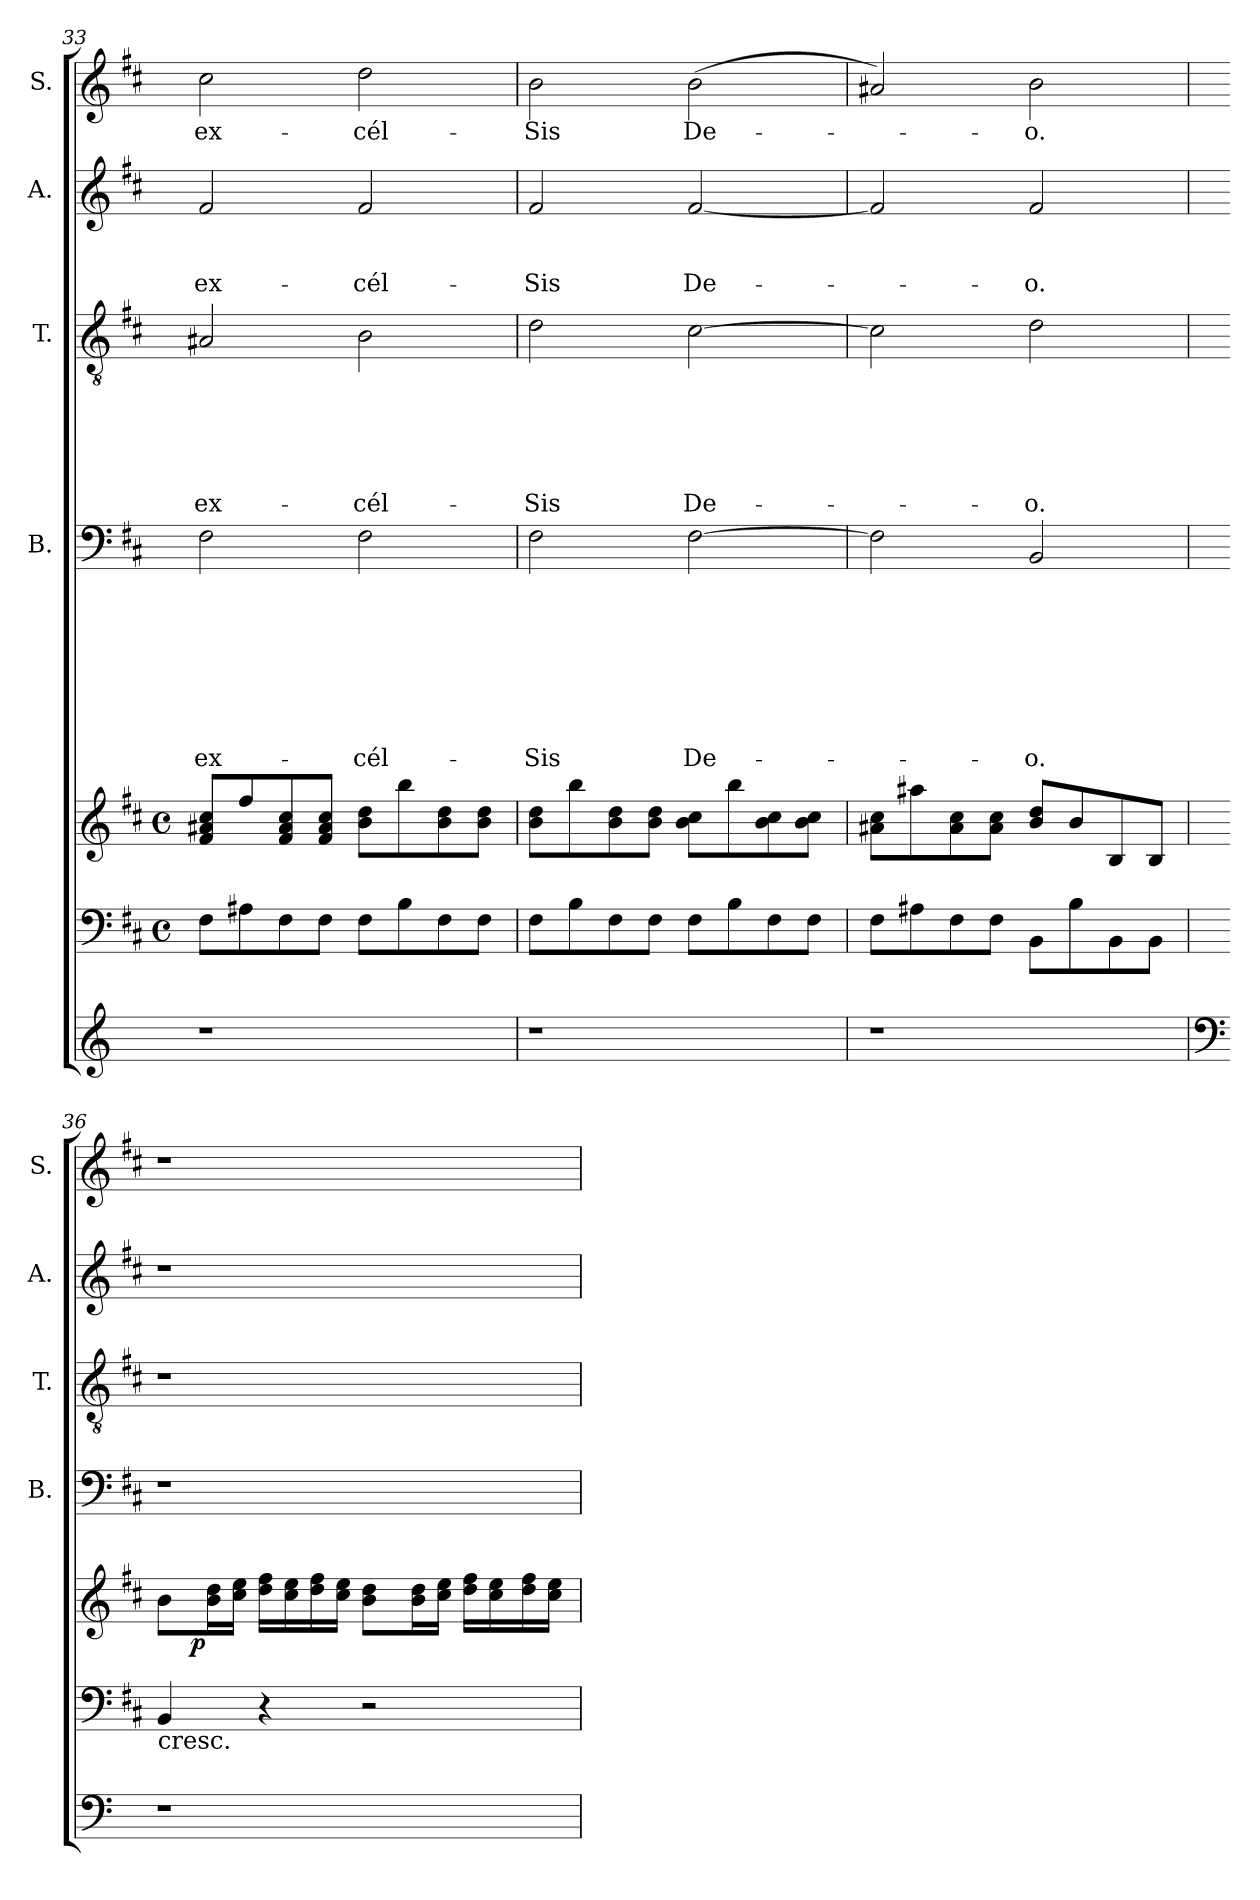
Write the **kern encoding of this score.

**kern	**kern	**kern	**dynam	**kern	**text	**text	**text	**text	**text	**text	**text	**text	**kern	**text	**text	**text	**text	**text	**text	**kern	**text	**text	**text	**kern	**text
*part7	*part6	*part5	*part5	*part4	*part4	*part4	*part4	*part4	*part4	*part4	*part4	*part4	*part3	*part3	*part3	*part3	*part3	*part3	*part3	*part2	*part2	*part2	*part2	*part1	*part1
*staff7	*staff6	*staff5	*staff5	*staff4	*staff4	*staff4	*staff4	*staff4	*staff4	*staff4	*staff4	*staff4	*staff3	*staff3	*staff3	*staff3	*staff3	*staff3	*staff3	*staff2	*staff2	*staff2	*staff2	*staff1	*staff1
*	*	*	*	*I"B.	*	*	*	*	*	*	*	*	*I"T.	*	*	*	*	*	*	*I"A.	*	*	*	*I"S.	*
*	*	*	*	*I'B.	*	*	*	*	*	*	*	*	*I'T.	*	*	*	*	*	*	*I'A.	*	*	*	*I'S.	*
*clefG2	*clefF4	*clefG2	*	*clefF4	*	*	*	*	*	*	*	*	*clefGv2	*	*	*	*	*	*	*clefG2	*	*	*	*clefG2	*
*	*ITrd1c2	*ITrd1c2	*	*ITrd1c2	*	*	*	*	*	*	*	*	*ITrd1c2	*	*	*	*	*	*	*ITrd1c2	*	*	*	*ITrd1c2	*
*k[]	*k[]	*k[]	*	*k[]	*	*	*	*	*	*	*	*	*k[]	*	*	*	*	*	*	*k[]	*	*	*	*k[]	*
*C:	*C:	*C:	*	*C:	*	*	*	*	*	*	*	*	*C:	*	*	*	*	*	*	*C:	*	*	*	*C:	*
*	*M4/4	*M4/4	*	*	*	*	*	*	*	*	*	*	*	*	*	*	*	*	*	*	*	*	*	*	*
*	*met(c)	*met(c)	*	*	*	*	*	*	*	*	*	*	*	*	*	*	*	*	*	*	*	*	*	*	*
=33	=33	=33	=33	=33	=33	=33	=33	=33	=33	=33	=33	=33	=33	=33	=33	=33	=33	=33	=33	=33	=33	=33	=33	=33	=33
!	!	!	!	!	!	!	!	!	!	!	!	!LO:LY:b	!	!	!	!	!	!	!LO:LY:b	!	!	!	!LO:LY:b	!	!LO:LY:b
1r	8E\L	8e/ 8g#X/ 8b/L	.	2E\	.	.	.	.	.	.	.	ex-	2G#X/	.	.	.	.	.	ex-	2e/	.	.	ex-	2b\	ex-
.	8G#X\	8ee/	.	.	.	.	.	.	.	.	.	.	.	.	.	.	.	.	.	.	.	.	.	.	.
.	8E\	8e/ 8g#/ 8b/	.	.	.	.	.	.	.	.	.	.	.	.	.	.	.	.	.	.	.	.	.	.	.
.	8E\J	8e/ 8g#/ 8b/J	.	.	.	.	.	.	.	.	.	.	.	.	.	.	.	.	.	.	.	.	.	.	.
!	!	!	!	!	!	!	!	!	!	!	!	!LO:LY:b	!	!	!	!	!	!	!LO:LY:b	!	!	!	!LO:LY:b	!	!LO:LY:b
.	8E\L	8a\ 8cc\L	.	2E\	.	.	.	.	.	.	.	-cél-	2A\	.	.	.	.	.	-cél-	2e/	.	.	-cél-	2cc\	-cél-
.	8A\	8aa\	.	.	.	.	.	.	.	.	.	.	.	.	.	.	.	.	.	.	.	.	.	.	.
.	8E\	8a\ 8cc\	.	.	.	.	.	.	.	.	.	.	.	.	.	.	.	.	.	.	.	.	.	.	.
.	8E\J	8a\ 8cc\J	.	.	.	.	.	.	.	.	.	.	.	.	.	.	.	.	.	.	.	.	.	.	.
=34	=34	=34	=34	=34	=34	=34	=34	=34	=34	=34	=34	=34	=34	=34	=34	=34	=34	=34	=34	=34	=34	=34	=34	=34	=34
!	!	!	!	!	!	!	!	!	!	!	!	!LO:LY:b	!	!	!	!	!	!	!LO:LY:b	!	!	!	!LO:LY:b	!	!LO:LY:b
1r	8E\L	8a\ 8cc\L	.	2E\	.	.	.	.	.	.	.	-Sis	2c\	.	.	.	.	.	-Sis	2e/	.	.	-Sis	2a\	-Sis
.	8A\	8aa\	.	.	.	.	.	.	.	.	.	.	.	.	.	.	.	.	.	.	.	.	.	.	.
.	8E\	8a\ 8cc\	.	.	.	.	.	.	.	.	.	.	.	.	.	.	.	.	.	.	.	.	.	.	.
.	8E\J	8a\ 8cc\J	.	.	.	.	.	.	.	.	.	.	.	.	.	.	.	.	.	.	.	.	.	.	.
!	!	!	!	!	!	!	!	!	!	!	!	!LO:LY:b	!	!	!	!	!	!	!LO:LY:b	!	!	!	!LO:LY:b	!	!LO:LY:b
.	8E\L	8a\ 8b\L	.	[>2E\	.	.	.	.	.	.	.	De-	[>2B\	.	.	.	.	.	De-	[<2e/	.	.	De-	(>2a\	De-
.	8A\	8aa\	.	.	.	.	.	.	.	.	.	.	.	.	.	.	.	.	.	.	.	.	.	.	.
.	8E\	8a\ 8b\	.	.	.	.	.	.	.	.	.	.	.	.	.	.	.	.	.	.	.	.	.	.	.
.	8E\J	8a\ 8b\J	.	.	.	.	.	.	.	.	.	.	.	.	.	.	.	.	.	.	.	.	.	.	.
=35	=35	=35	=35	=35	=35	=35	=35	=35	=35	=35	=35	=35	=35	=35	=35	=35	=35	=35	=35	=35	=35	=35	=35	=35	=35
1r	8E\L	8g#X\ 8b\L	.	2E\]	.	.	.	.	.	.	.	.	2B\]	.	.	.	.	.	.	2e/]	.	.	.	2g#X/)	.
.	8G#X\	8gg#X\	.	.	.	.	.	.	.	.	.	.	.	.	.	.	.	.	.	.	.	.	.	.	.
.	8E\	8g#\ 8b\	.	.	.	.	.	.	.	.	.	.	.	.	.	.	.	.	.	.	.	.	.	.	.
.	8E\J	8g#\ 8b\J	.	.	.	.	.	.	.	.	.	.	.	.	.	.	.	.	.	.	.	.	.	.	.
!	!	!	!	!	!	!	!	!	!	!	!	!LO:LY:b	!	!	!	!	!	!	!LO:LY:b	!	!	!	!LO:LY:b	!	!LO:LY:b
.	8AA\L	8a/ 8cc/L	.	2AA/	.	.	.	.	.	.	.	-o.	2c\	.	.	.	.	.	-o.	2e/	.	.	-o.	2a\	-o.
.	8A\	8a/	.	.	.	.	.	.	.	.	.	.	.	.	.	.	.	.	.	.	.	.	.	.	.
.	8AA\	8A/	.	.	.	.	.	.	.	.	.	.	.	.	.	.	.	.	.	.	.	.	.	.	.
.	8AA\J	8A/J	.	.	.	.	.	.	.	.	.	.	.	.	.	.	.	.	.	.	.	.	.	.	.
!!LO:PB:g=z
=36	=36	=36	=36	=36	=36	=36	=36	=36	=36	=36	=36	=36	=36	=36	=36	=36	=36	=36	=36	=36	=36	=36	=36	=36	=36
*clefF4	*	*	*	*	*	*	*	*	*	*	*	*	*	*	*	*	*	*	*	*	*	*	*	*	*
*	*	*^	*	*	*	*	*	*	*	*	*	*	*	*	*	*	*	*	*	*	*	*	*	*	*
!	!LO:TX:b:t=cresc.	!	!	!	!	!	!	!	!	!	!	!	!	!	!	!	!	!	!	!	!	!	!	!	!	!
1r	4AA/	8a\L	16.ryy	.	1r	.	.	.	.	.	.	.	.	1r	.	.	.	.	.	.	1r	.	.	.	1r	.
!	!	!	!	!LO:DY:b	!	!	!	!	!	!	!	!	!	!	!	!	!	!	!	!	!	!	!	!	!	!
.	.	.	2ryy	p	.	.	.	.	.	.	.	.	.	.	.	.	.	.	.	.	.	.	.	.	.	.
.	.	16a\ 16cc\L	.	.	.	.	.	.	.	.	.	.	.	.	.	.	.	.	.	.	.	.	.	.	.	.
.	.	16b\ 16dd\JJ	.	.	.	.	.	.	.	.	.	.	.	.	.	.	.	.	.	.	.	.	.	.	.	.
.	4r	16cc\ 16ee\LL	.	.	.	.	.	.	.	.	.	.	.	.	.	.	.	.	.	.	.	.	.	.	.	.
.	.	16b\ 16dd\	.	.	.	.	.	.	.	.	.	.	.	.	.	.	.	.	.	.	.	.	.	.	.	.
.	.	16cc\ 16ee\	.	.	.	.	.	.	.	.	.	.	.	.	.	.	.	.	.	.	.	.	.	.	.	.
.	.	16b\ 16dd\JJ	.	.	.	.	.	.	.	.	.	.	.	.	.	.	.	.	.	.	.	.	.	.	.	.
.	2r	8a\ 8cc\L	.	.	.	.	.	.	.	.	.	.	.	.	.	.	.	.	.	.	.	.	.	.	.	.
.	.	.	4ryy	.	.	.	.	.	.	.	.	.	.	.	.	.	.	.	.	.	.	.	.	.	.	.
.	.	16a\ 16cc\L	.	.	.	.	.	.	.	.	.	.	.	.	.	.	.	.	.	.	.	.	.	.	.	.
.	.	16b\ 16dd\JJ	.	.	.	.	.	.	.	.	.	.	.	.	.	.	.	.	.	.	.	.	.	.	.	.
.	.	16cc\ 16ee\LL	.	.	.	.	.	.	.	.	.	.	.	.	.	.	.	.	.	.	.	.	.	.	.	.
.	.	16b\ 16dd\	.	.	.	.	.	.	.	.	.	.	.	.	.	.	.	.	.	.	.	.	.	.	.	.
.	.	.	8ryy	.	.	.	.	.	.	.	.	.	.	.	.	.	.	.	.	.	.	.	.	.	.	.
.	.	16cc\ 16ee\	.	.	.	.	.	.	.	.	.	.	.	.	.	.	.	.	.	.	.	.	.	.	.	.
.	.	16b\ 16dd\JJ	.	.	.	.	.	.	.	.	.	.	.	.	.	.	.	.	.	.	.	.	.	.	.	.
.	.	.	32ryy	.	.	.	.	.	.	.	.	.	.	.	.	.	.	.	.	.	.	.	.	.	.	.
*	*	*v	*v	*	*	*	*	*	*	*	*	*	*	*	*	*	*	*	*	*	*	*	*	*	*	*
=	=	=	=	=	=	=	=	=	=	=	=	=	=	=	=	=	=	=	=	=	=	=	=	=	=
*-	*-	*-	*-	*-	*-	*-	*-	*-	*-	*-	*-	*-	*-	*-	*-	*-	*-	*-	*-	*-	*-	*-	*-	*-	*-
